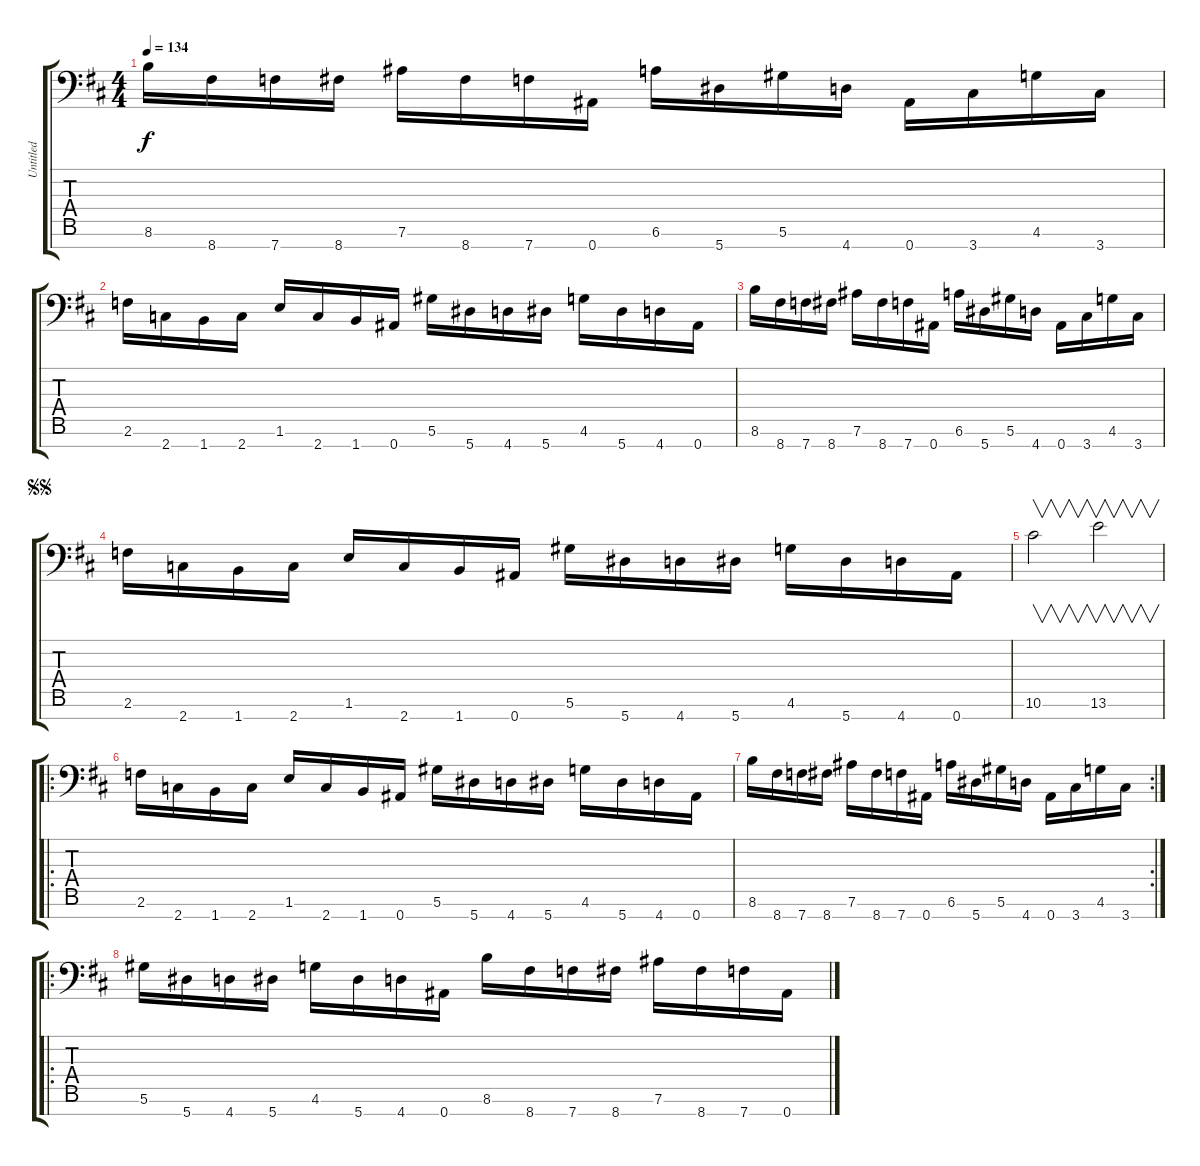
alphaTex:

\track ("Untitled" "Untitled") {instrument distortionguitar}
\staff {score tabs}
\tuning (Eb4 Bb3 Gb3 Db3 Ab2 Eb2 Bb1) {hide}
\ts (4 4)
\tempo 134
\clef f4
\ks d
8.6.16{dy f} 8.7.16 7.7.16 8.7.16 7.6.16 8.7.16 7.7.16 0.7.16 6.6.16 5.7.16 5.6.16 4.7.16 0.7.16 3.7.16 4.6.16 3.7.16 |
2.6.16 2.7.16 1.7.16 2.7.16 1.6.16 2.7.16 1.7.16 0.7.16 5.6.16 5.7.16 4.7.16 5.7.16 4.6.16 5.7.16 4.7.16 0.7.16 |
8.6.16 8.7.16 7.7.16 8.7.16 7.6.16 8.7.16 7.7.16 0.7.16 6.6.16 5.7.16 5.6.16 4.7.16 0.7.16 3.7.16 4.6.16 3.7.16 |
\jump segnosegno
2.6.16 2.7.16 1.7.16 2.7.16 1.6.16 2.7.16 1.7.16 0.7.16 5.6.16 5.7.16 4.7.16 5.7.16 4.6.16 5.7.16 4.7.16 0.7.16 |
10.6.2{v} 13.6.2{v} |
\ro
2.6.16 2.7.16 1.7.16 2.7.16 1.6.16 2.7.16 1.7.16 0.7.16 5.6.16 5.7.16 4.7.16 5.7.16 4.6.16 5.7.16 4.7.16 0.7.16 |
\rc 2
8.6.16 8.7.16 7.7.16 8.7.16 7.6.16 8.7.16 7.7.16 0.7.16 6.6.16 5.7.16 5.6.16 4.7.16 0.7.16 3.7.16 4.6.16 3.7.16 |
\ro
5.6.16 5.7.16 4.7.16 5.7.16 4.6.16 5.7.16 4.7.16 0.7.16 8.6.16 8.7.16 7.7.16 8.7.16 7.6.16 8.7.16 7.7.16 0.7.16
